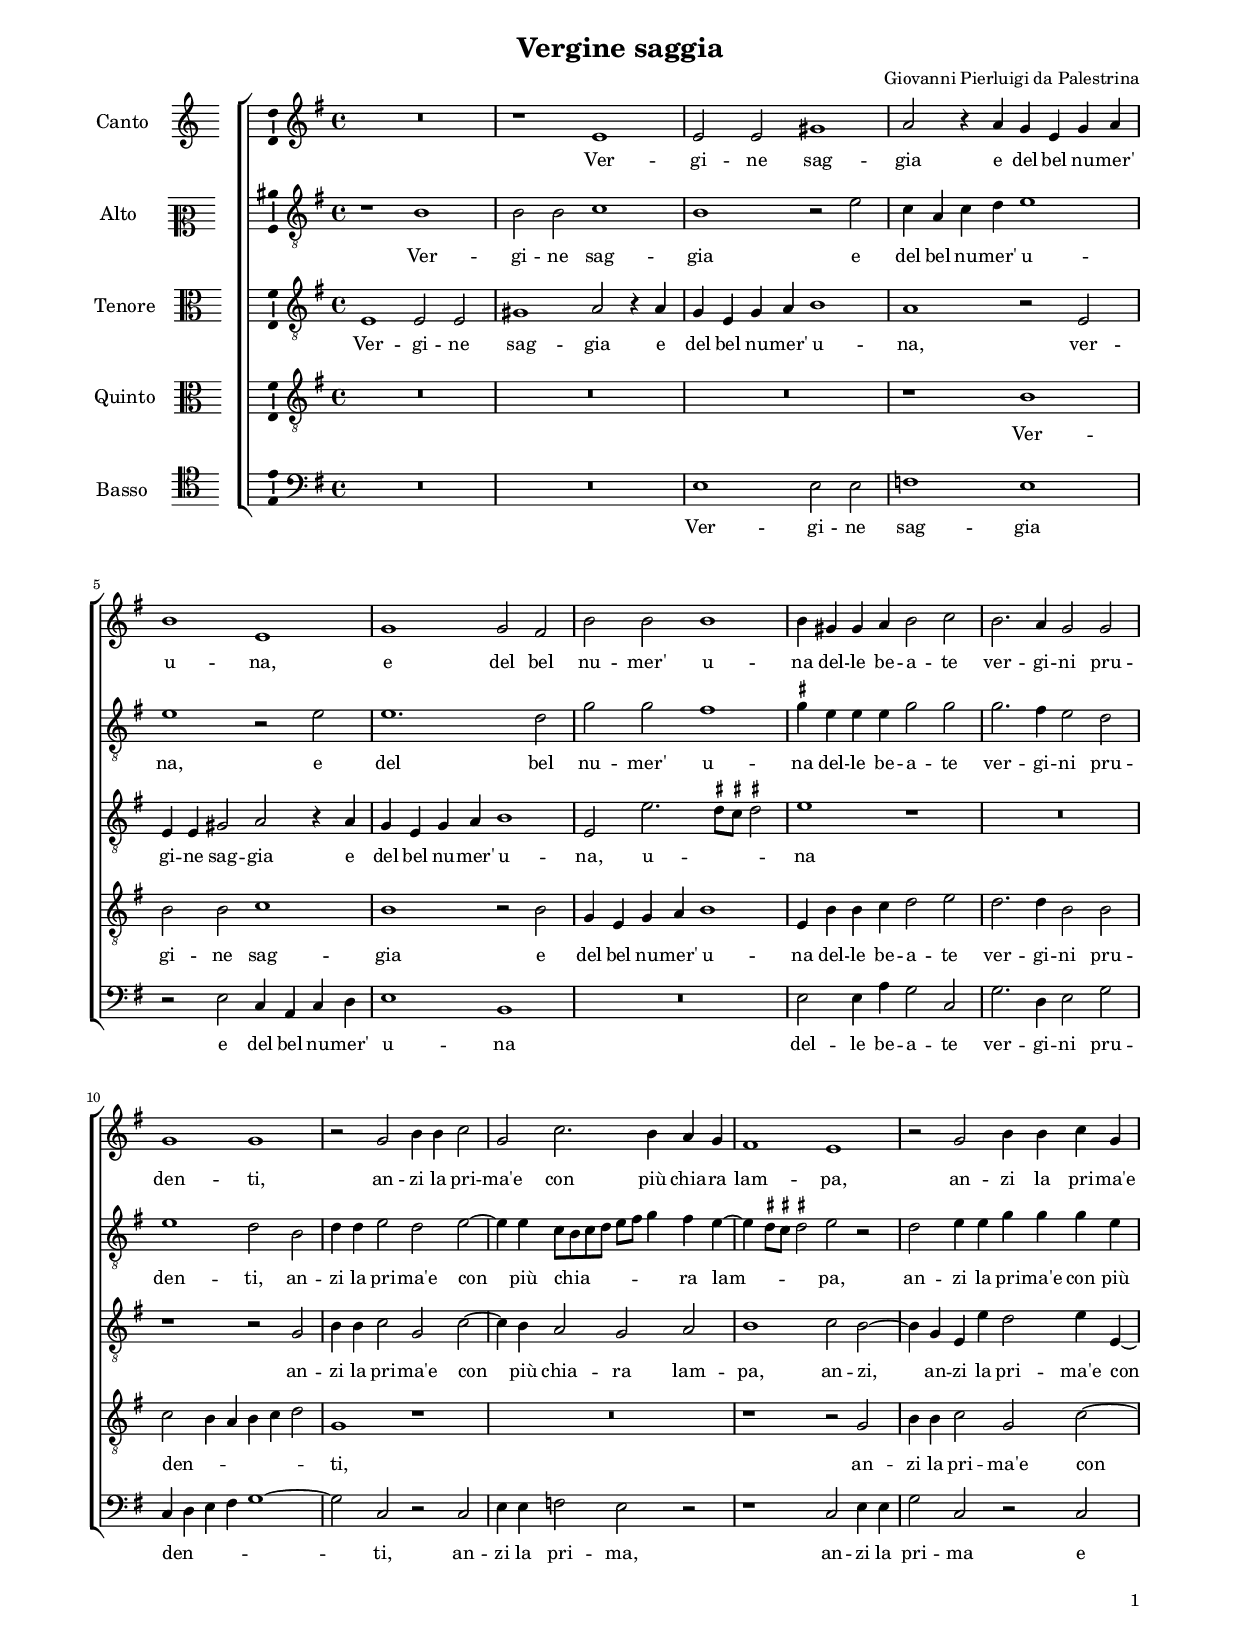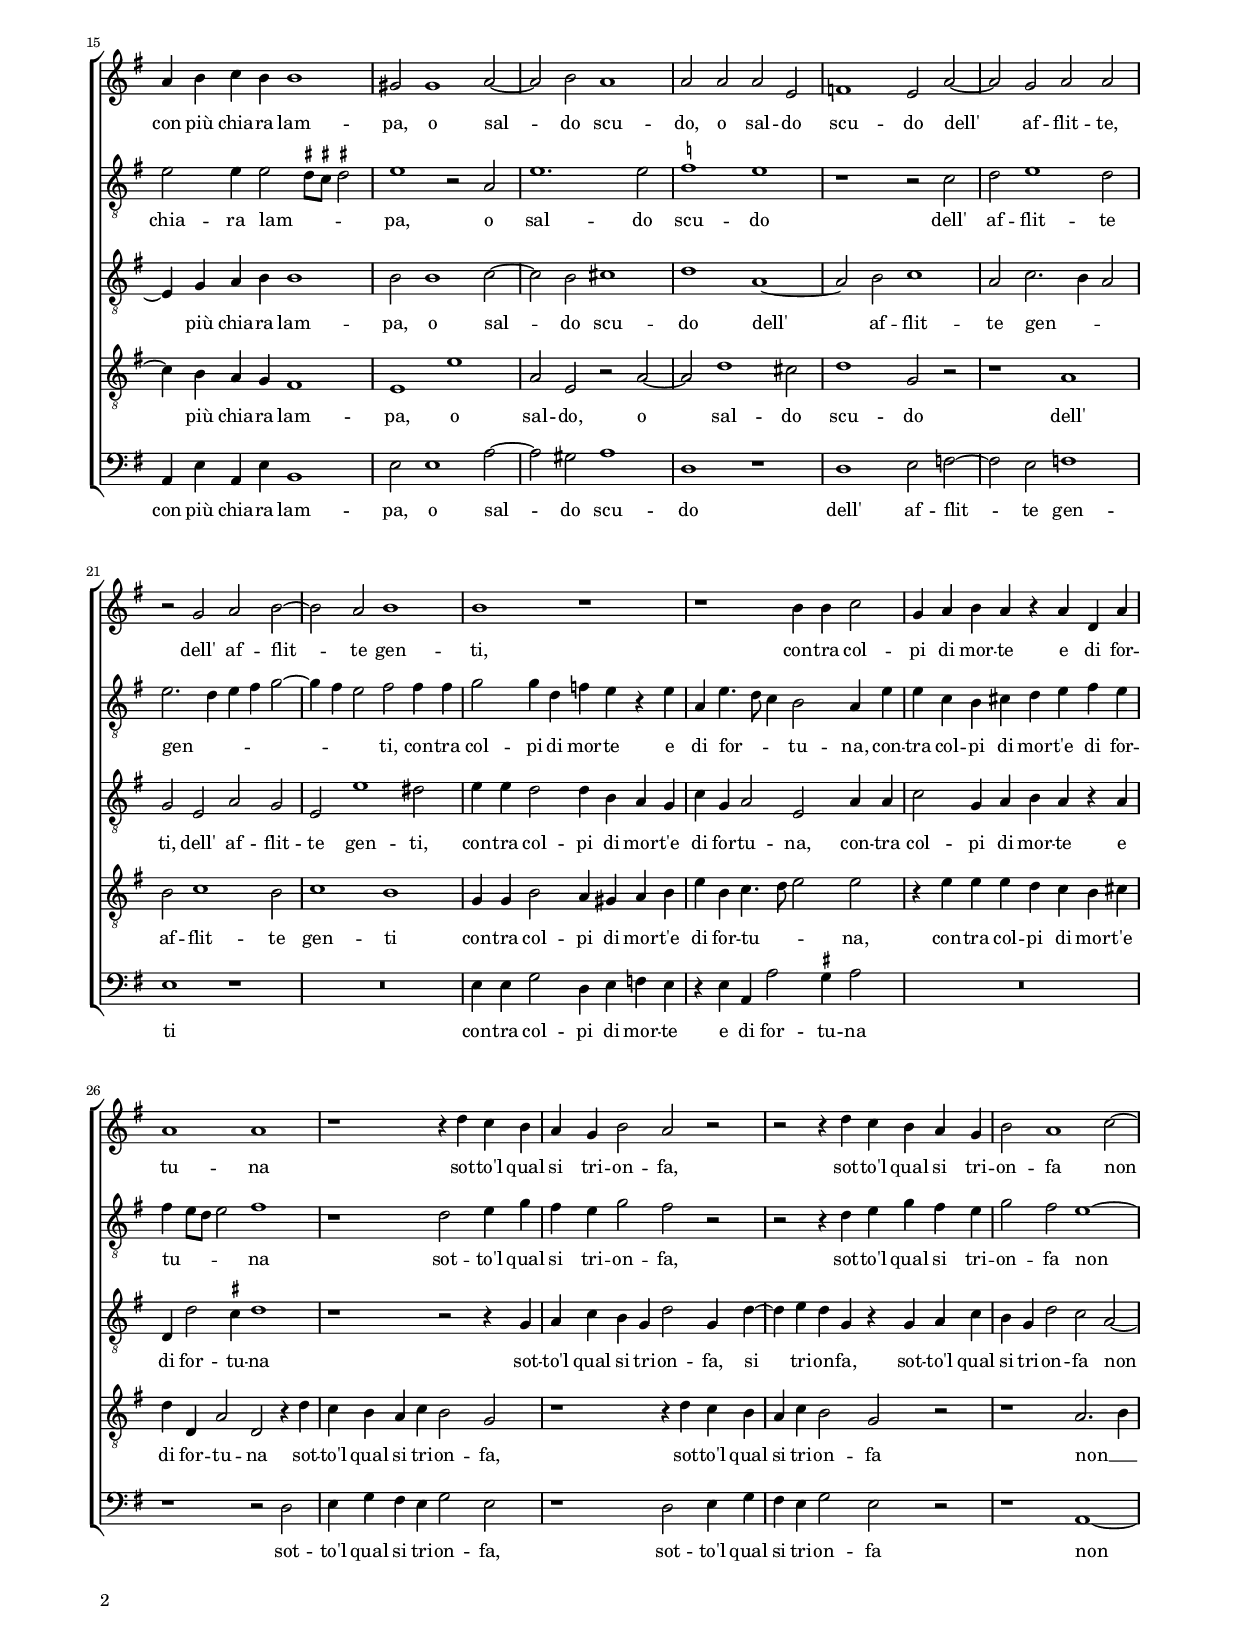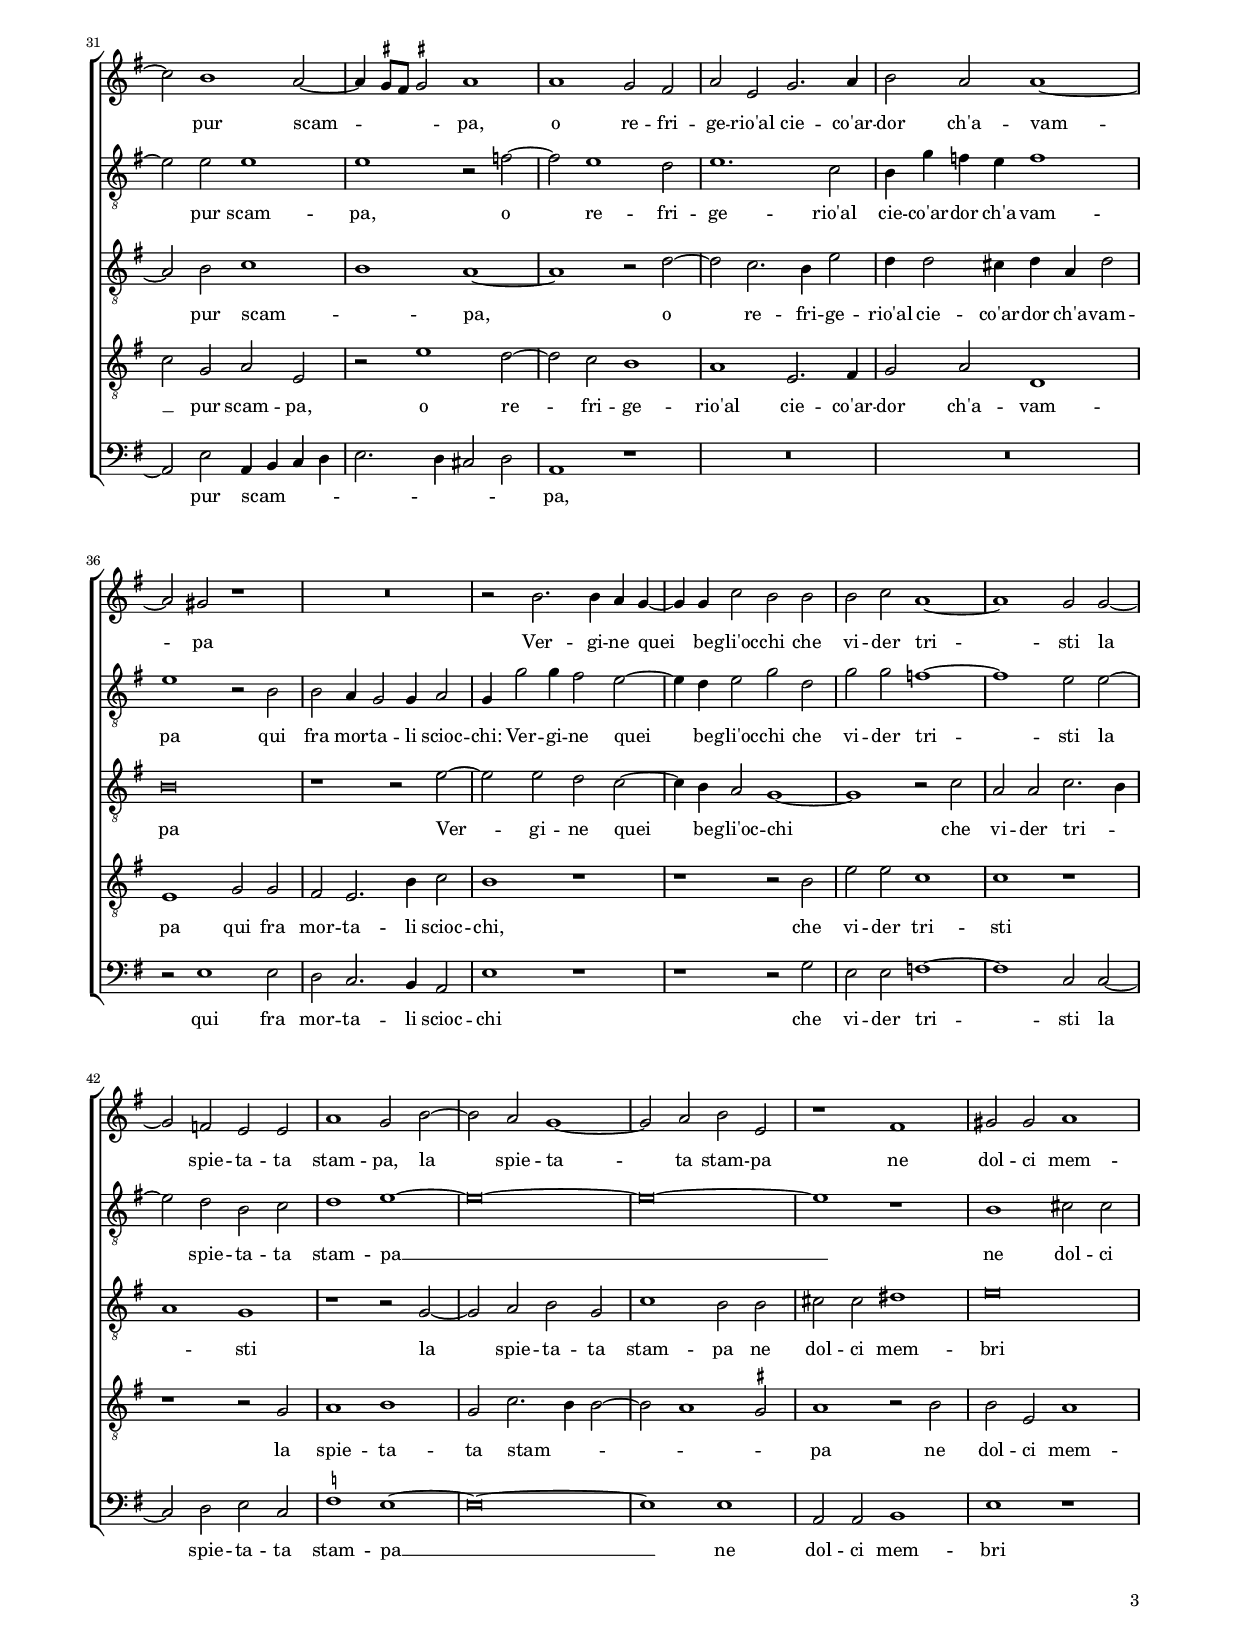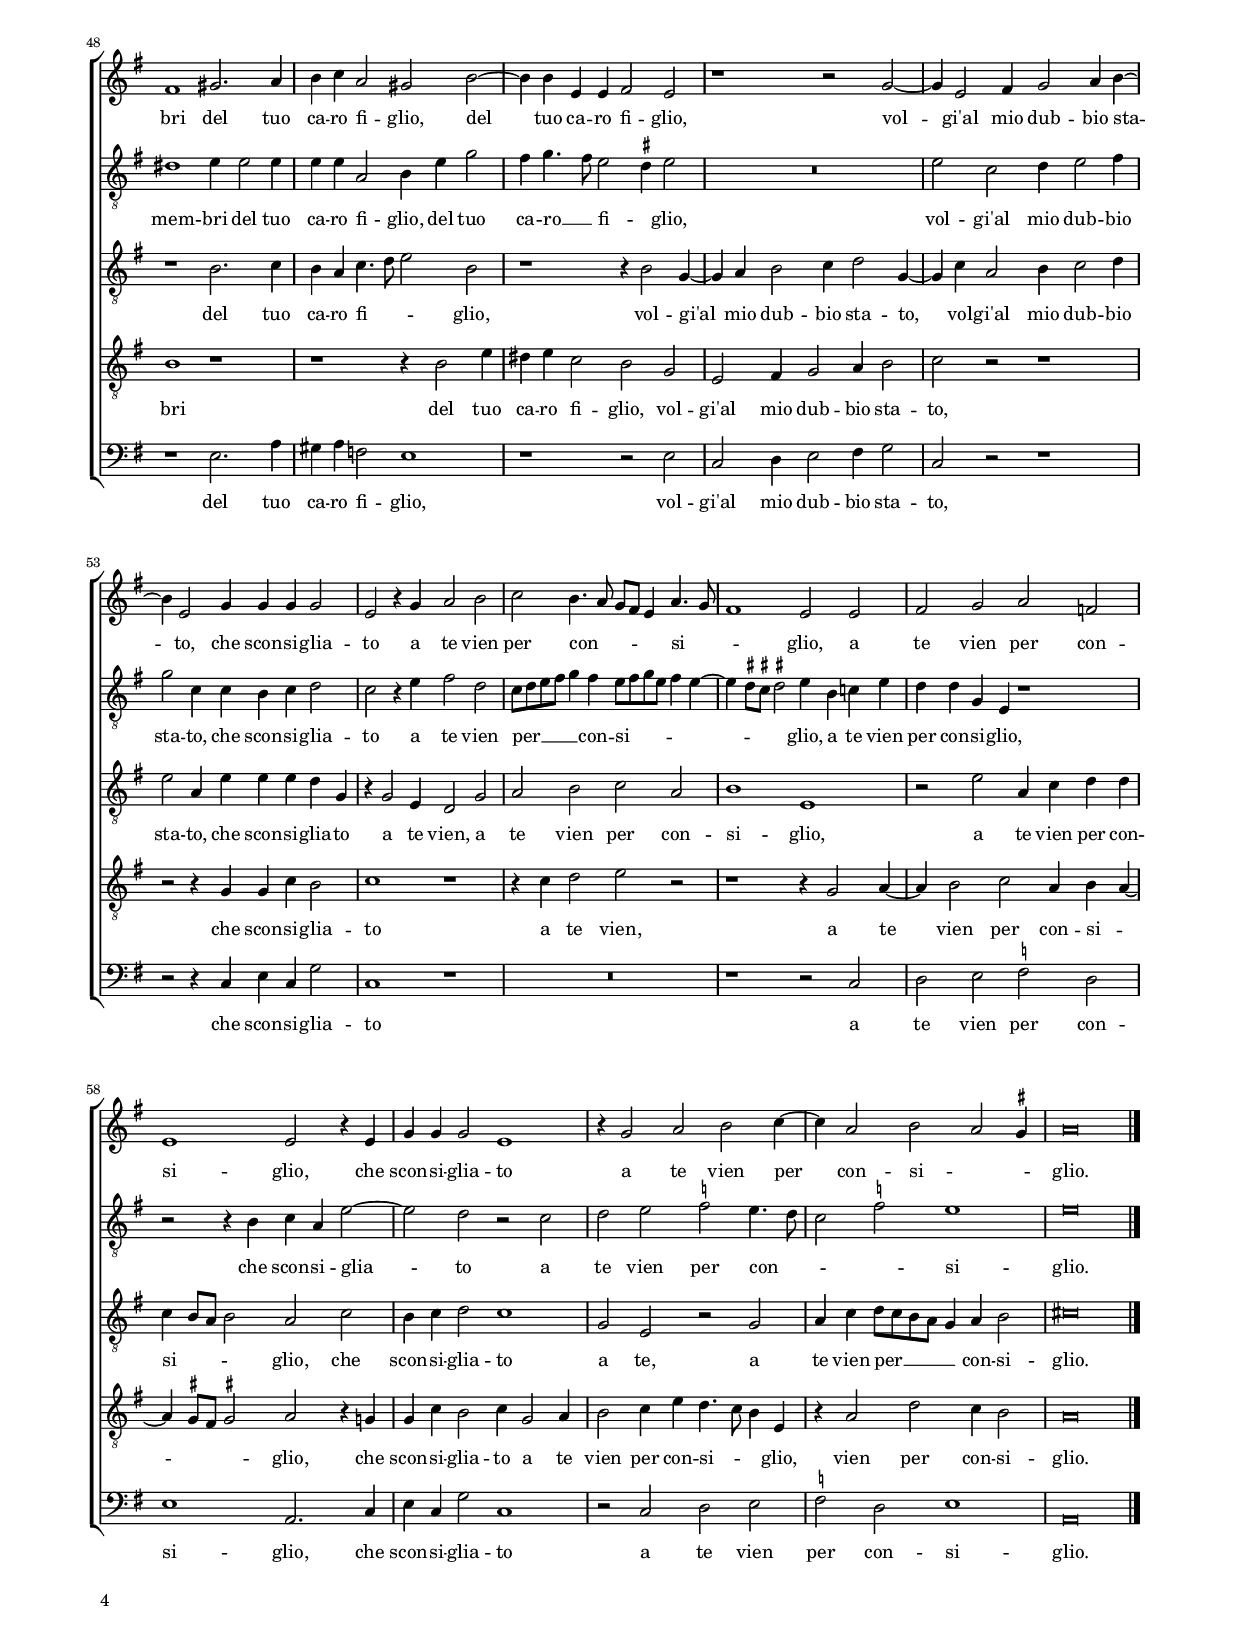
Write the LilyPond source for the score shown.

\header
{
  title="Vergine saggia"
  composer="Giovanni Pierluigi da Palestrina"
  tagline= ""
}

\version "2.22.2"
\language deutsch
#(set-global-staff-size 15)
% #(set-default-paper-size "letter")
#(ly:set-option 'point-and-click #f)




	ficta = { \once \set suggestAccidentals = ##t }

	forget = #(define-music-function (music) (ly:music?) #{
		\accidentalStyle forget
		$music
		\accidentalStyle default
		#})

    
    
\paper
	{
	top-margin = 1.8 \cm
	bottom-margin = 1.2 \cm
	left-margin = 1.7 \cm
	right-margin = 1.7 \cm
	ragged-bottom = ##f
	ragged-last-bottom = ##f
	print-page-number = ##f
	system-system-spacing = #'((basic-distance . 17) (minimum-distance . 14) (padding . 7) (strechability . 150))
    oddFooterMarkup=\markup   \fill-line { "" \fromproperty #'page:page-number-string }
    evenFooterMarkup=\markup  \fill-line { \fromproperty #'page:page-number-string "" }
    last-bottom-spacing = #'((basic-distance . 12) (minimum-distance . 7) (padding . 4))
	systems-per-page = 3
    page-count = 4
%	min-systems-per-page = 3
%	print-all-headers = ##t
%	print-first-page-number = ##t
%	first-page-number = 1
	}

	
global = {
    % \set Staff.autoBeaming = ##f
	\key c \major
	\time 4/4 \set Score.measureLength = #(ly:make-moment 2/1)
    \set Score.tempoHideNote = ##t
    \tempo 2 = 90
    \skip 1*2*62 \bar "|."
	}
    

incipitcantus = \markup { \score {
	{
	\set Staff.instrumentName = \markup { \fontsize #1 "Canto" }
	\key c \major
	\clef violin
	s4 \bar ""
	}
	\layout  {
	raggedright = ##t
	indent = 1.6 \cm
	line-width = 2.4\cm
	\context { \Staff \remove Time_signature_engraver }
	\override Staff.Clef.Y-extent = #'(0 . 0)
	}} \hspace #1 }

      
incipitaltus = \markup { \score {
	{
	\set Staff.instrumentName = \markup { \fontsize #1 "Alto" }
	\key c \major
	\clef mezzosoprano
	s4 \bar ""
	}
	\layout  {
	raggedright = ##t
	indent = 1.6 \cm
	line-width = 2.4\cm
	\context { \Staff \remove Time_signature_engraver }
	\override Staff.Clef.Y-extent = #'(0 . 0)
	}} \hspace #1 }


incipittenor = \markup { \score {
	{
	\set Staff.instrumentName = \markup { \fontsize #1 "Tenore" }
	\key c \major
	\clef alto
	s4 \bar ""
	}
	\layout  {
	raggedright = ##t
	indent = 1.6 \cm
	line-width = 2.4\cm
	\context { \Staff \remove Time_signature_engraver }
	\override Staff.Clef.Y-extent = #'(0 . 0)
	}} \hspace #1 }
      
      
incipitquintus = \markup { \score {
	{
	\set Staff.instrumentName = \markup { \fontsize #1 "Quinto" }
	\key c \major
	\clef alto
	s4 \bar ""
	}
	\layout  {
	raggedright = ##t
	indent = 1.6 \cm
	line-width = 2.4\cm
	\context { \Staff \remove Time_signature_engraver }
	\override Staff.Clef.Y-extent = #'(0 . 0)
	}} \hspace #1 }
      
      
incipitbassus = \markup { \score {
	{
	\set Staff.instrumentName = \markup { \fontsize #1 "Basso" }
	\key c \major
	\clef tenor
	s4 \bar ""
	}
	\layout  {
	raggedright = ##t
	indent = 1.6 \cm
	line-width = 2.4\cm
	\context { \Staff \remove Time_signature_engraver }
	\override Staff.Clef.Y-extent = #'(0 . 0)
	}} \hspace #1 }


cantus =  \relative c''
	{
	R\breve
	r1 a
	a2 a cis1
	d2 r4 d c a c d
%5
	e1 a, |
	c1 c2 h
	e2 e e1
	e4 cis cis d e2 f
	e2. d4 c2 c
%10
	c1 c |
	r2 c e4 e f2
	c2 f2. e4 d c
	h1 a
	r2 c e4 e f c
%15
	d4 e f e e1 |
	cis2 cis1 d2~
	d2 e d1
	d2 d d a
	b1 a2 d~
%20
	d2 c d d |
	r2 c d e~
	e2 d e1
	e1 r
	r1 e4 e f2
%25
	c4 d e d r4 d g, d' |
	d1 d
	r1 r4 g4 f e
	d4 c e2 d r
	r2 r4 g f e d c
%30
	e2 d1 f2~ |
	f2 e1 d2~
	d4 \ficta cis8 h \ficta cis!2 d1
	d1 c2 h
	d2 a c2. d4
%35
	e2 d d1~ |
	d2 cis r1
	R\breve
	r2 e2. e4 d c~
	c4 c f2 e e
%40
	e2 f d1~ |
	d1 c2 c~
	c2 b a a
	d1 c2 e~
	e2 d c1~
%45
	c2 d e a, |
	r1 h
	cis2 cis d1
	h1 cis2. d4
	e4 f d2 cis e~
%50
	e4 e a, a h2 a |
	r1 r2 c~
	c4 a2 h4 c2 d4 e~
	e4 a,2 c4 c c c2
	a2 r4 c d2 e
%55
	f2 e4. d8 c h a4 d4. c8 |
	h1 a2 a
	h2 c d b
	a1 a2 r4 a
	c4 c c2 a1
%60
	r4 c2 d2 e2 f4~ |
	f4 d2 e2 d2 \ficta cis4
	d\breve |
	}


altus =  \relative c'
	{
	r1 e
	e2 e f1
	e1 r2 a
	f4 d f g a1
%5
	a1 r2 a |
	a1. g2
	c2 c h1
	\ficta cis4 a a a \forget c2 c
	c2. h4 a2 g
%10
	a1 g2 e |
	g4 g a2 g a~
	a4 a f8 e f g a h c4 h a~
	a4 \ficta gis8 \ficta fis \ficta gis!2 a r
	g2 a4 a c4 c c a
%15
	a2 a4 a2 \ficta gis8 \ficta fis \ficta gis!2 |
	a1 r2 d,
	a'1. a2
	\ficta b1 a
	r1 r2 f
%20
	g2 a1 g2 |
	a2. g4 a h c2~
	c4 h a2 h h4 h
	c2 c4 g b a r a
	d,4 a'4. g8 f4 e2 d4 a'
%25
	a4 f e fis g a h a |
	h4 a8 g a2 h1
	r1 g2 a4 c
	h4 a c2 h r
	r2 r4 g a c h a
%30
	c2 h a1~ |
	a2 a a1
	a1 r2 b~
	b2 a1 g2
	a1. f2
%35
	e4 c' b a b1 |
	a1 r2 e
	e2 d4 c2 c4 d2
	c4 c'2 c4 h2 a~
	a4 g a2 c g
%40
	c2 c b1~ |
	b1 a2 a~
	a2 g e f
	g1 a~
	a\breve~
%45
	a\breve~ |
	a1 r
	e1 fis2 fis
	gis1 a4 a2 a4
	a4 a d,2 e4 a c2
%50
	h4 c4. h8 a2 \ficta gis4 a2 |
	R\breve
	a2 f g4 a2 h4
	c2 f,4 f e f g2
	f2 r4 a h2 g
%55
	f8 g a h c4 h a8 h c a h4 a~ |
	a4 \ficta gis8 \ficta fis \ficta gis!2 a4 e f a
	g4 g c, a r1
	r2 r4 e' f d a'2~
	a2 g r f
%60
	g2 a \ficta b a4. g8 |
	f2 \ficta b a1
	a\breve |
	}


tenor =  \relative c'
	{
	a1 a2 a
	cis1 d2 r4 d
	c4 a c d e1
	d1 r2 a
%5
	a4 a cis2 d r4 d |
	c4 a c d e1
	a,2 a'2. \ficta gis8 \ficta fis \ficta gis!2
	a1 r
	R\breve
%10
	r1 r2 c, |
	e4 e f2 c f~
	f4 e d2 c d
	e1 f2 e~
	e4 c a a' g2 a4 a,~
%15
	a4 c d e e1 |
	e2 e1 f2~
	f2 e fis1
	g1 d~
	d2 e f1
%20
	d2 f2. e4 d2 |
	c2 a d c
	a2 a'1 gis2
	a4 a g2 g4 e d c
	f4 c d2 a d4 d
%25
	f2 c4 d e d r d |
	g,4 g'2 \ficta fis4 g1
	r1 r2 r4 c,
	d4 f e c g'2 c,4 g'~
	g4 a g c, r4 c d f
%30
	e4 c g'2 f d~ |
	d2 e f1
	e1 d~
	d1 r2 g~
	g2 f2. e4 a2
%35
	g4 g2 fis4 g4 d g2 |
	e\breve
	r1 r2 a~
	a2 a g f~
	f4 e d2 c1~
%40
	c1 r2 f |
	d2 d f2. e4
	d1 c
	r1 r2 c~
	c2 d e c
%45
	f1 e2 e |
	fis2 fis gis1
	a\breve
	r1 e2. f4
	e4 d f4. g8 a2 e
%50
	r1 r4 e2 c4~ |
	c4 d e2 f4 g2 c,4~
	c4 f d2 e4 f2 g4
	a2 d,4 a' a a g c,
	r4 c2 a4 g2 c
%55
	d2 e f d |
	e1 a,
	r2 a' d,4 f g g
	f4 e8 d e2 d f
	e4 f g2 f1
%60
	c2 a r c |
	d4 f g8 f e d c4 d e2
	fis\breve |
	}


quintus  =  \relative c'
	{
	R\breve
	R\breve
	R\breve
	r1 e
%5
	e2 e f1 |
	e1 r2 e
	c4 a c d e1
	a,4 e' e f g2 a
	g2. g4 e2 e
%10
	f2 e4 d e f g2 |
	c,1 r
	R\breve
	r1 r2 c
	e4 e f2 c f~
%15
	f4 e d c h1 |
	a1 a'
	d,2 a r d~
	d2 g1 fis2
	g1 c,2 r
%20
	r1 d |
	e2 f1 e2
	f1 e
	c4 c e2 d4 cis d e
	a4 e f4. g8 a2 a
%25
	r4 a a a g4 f e fis |
	g4 g, d'2 g, r4 g'
	f4 e d f e2 c
	r1 r4 g' f e
	d4 f e2 c r
%30
	r1 d2. e4 |
	f2 c d a
	r2 a'1 g2~
	g2 f e1
	d1 a2. h4
%35
	c2 d g,1 |
	a1 c2 c
	h2 a2. e'4 f2
	e1 r
	r1 r2 e
%40
	a2 a f1 |
	f1 r
	r1 r2 c
	d1 e
	c2 f2. e4 e2~
%45
	e2 d1 \ficta cis2 |
	d1 r2 e
	e2 a, d1
	e1 r
	r1 r4 e2 a4
%50
	gis4 a f2 e c |
	a2 h4 c2 d4 e2
	f2 r r1
	r2 r4 c c f e2
	f1 r
%55
	r4 f g2 a r |
	r1 r4 c,2 d4~
	d4 e2 f2 d4 e d~
	d4 \ficta cis8 h \ficta cis!2 d r4 c
	c4 f e2 f4 c2 d4
%60
	e2 f4 a g4. f8 e4 a, |
	r4 d2 g2 f4 e2
	d\breve |
	}


bassus  =  \relative c
	{
	R\breve
	R\breve
	a'1 a2 a
	b1 a
%5
	r2 a f4 d f g |
	a1 e
	R\breve
	a2 a4 d c2 f,
	c'2. g4 a2 c
%10
	f,4 g a h c1~ |
	c2 f, r f
	a4 a b2 a r
	r1 f2 a4 a
	c2 f, r f
%15
	d4 a' d, a' e1 |
	a2 a1 d2~
	d2 cis d1
	g,1 r
	g1 a2 b~
%20
	b2 a b1 |
	a1 r
	R\breve
	a4 a c2 g4 a b a
	r4 a d, d'2 \ficta cis4 d2
%25
	R\breve |
	r1 r2 g,
	a4 c h a c2 a
	r1 g2 a4 c
	h4 a c2 a r
%30
	r1 d,~ |
	d2 a' d,4 e f g
	a2. g4 fis2 g
	d1 r
	R\breve
%35
	R\breve |
	r2 a'1 a2
	g2 f2. e4 d2
	a'1 r
	r1 r2 c
%40
	a2 a b1~ |
	b1 f2 f~
	f2 g a f
	\ficta b1 a~
	a\breve~
%45
	a1 a |
	d,2 d e1
	a1 r
	r1 a2. d4
	cis4 d b2 a1
%50
	r1 r2 a |
	f2 g4 a2 h4 c2
	f,2 r r1
	r2 r4 f a f c'2
	f,1 r
%55
	R\breve |
	r1 r2 f
	g2 a \ficta b g
	a1 d,2. f4
	a4 f c'2 f,1
%60
	r2 f g a |
	\ficta b2 g a1
	d,\breve |
	}


lyricscantus = \lyricmode {
	Ver -- gi -- ne sag -- gia e del bel nu -- mer' u -- na,
    e del bel nu -- mer' u -- na
    del -- le be -- a -- te ver -- gi -- ni pru -- den -- ti,
    an -- zi la pri -- ma'e con più chia -- ra lam -- pa,
    an -- zi la pri -- ma'e con più chia -- ra lam -- pa,
    o sal -- do scu -- do,
    o sal -- do scu -- do dell' af -- flit -- te,
    dell' af -- flit -- te gen -- ti,
    con -- tra col -- pi di mor -- te e di for -- tu -- na
    sot -- to'l qual si tri -- on -- fa,
    sot -- to'l qual si tri -- on -- fa non pur scam -- _ _ _ pa,
    o re -- fri -- ge -- rio'al cie -- co'ar -- dor ch'a -- vam -- pa
    Ver -- gi -- ne quei be -- gli'oc -- chi
    che vi -- der tri -- sti la spie -- ta -- ta stam -- pa,
    la spie -- ta -- ta stam -- pa
    ne dol -- ci mem -- bri del tuo ca -- ro fi -- glio,
    del tuo ca -- ro fi -- glio,
    vol -- gi'al mio dub -- bio sta -- to,
    che scon -- si -- glia -- to a te vien per con -- _ _ _ _ si -- _ _ glio,
    a te vien per con -- si -- glio,
    che scon -- si -- glia -- to a te vien per con -- si -- _ _ glio.
	}


lyricsaltus = \lyricmode {
	Ver -- gi -- ne sag -- gia e del bel nu -- mer' u -- na,
    e del bel nu -- mer' u -- na
    del -- le be -- a -- te ver -- gi -- ni pru -- den -- ti,
    an -- zi la pri -- ma'e con più chia -- _ _ _ _ _ _ ra lam -- _ _ _ pa,
    an -- zi la pri -- ma'e con più chia -- ra lam -- _ _ _ pa,
    o sal -- do scu -- do dell' af -- flit -- te gen -- _ _ _ _ _ _ ti,
    con -- tra col -- pi di mor -- te e di for -- _ _ tu -- na,
    con -- tra col -- pi di mor -- t'e di for -- tu -- _ _ _ na
    sot -- to'l qual si tri -- on -- fa,
    sot -- to'l qual si tri -- on -- fa non pur scam -- pa,
    o re -- fri -- ge -- rio'al cie -- co'ar -- dor ch'a -- vam -- pa
    qui fra mor -- ta -- li scioc -- chi:
    Ver -- gi -- ne quei be -- gli'oc -- chi
    che vi -- der tri -- sti la spie -- ta -- ta stam -- pa __
    ne dol -- ci mem -- bri del tuo ca -- ro fi -- glio,
    del tuo ca -- ro __ _ fi -- _ glio,
    vol -- gi'al mio dub -- bio sta -- to,
    che scon -- si -- glia -- to a te vien per __ _ _ _ _ con -- si -- _ _ _ _ _ _ _ _ glio,
    a te vien per con -- si -- glio,
    che scon -- si -- glia -- to a te vien per con -- _ _ _ si -- glio.
	}


lyricstenor = \lyricmode {
	Ver -- gi -- ne sag -- gia e del bel nu -- mer' u -- na,
    ver -- gi -- ne sag -- gia e del bel nu -- mer' u -- na,
    u -- _ _ _ na
    an -- zi la pri -- ma'e con più chia -- ra lam -- pa,
    an -- zi,
    an -- zi la pri -- ma'e con più chia -- ra lam -- pa,
    o sal -- do scu -- do dell' af -- flit -- te gen -- _ _ ti,
    dell' af -- flit -- te gen -- ti,
    con -- tra col -- pi di mor -- t'e di for -- tu -- na,
    con -- tra col -- pi di mor -- te e di for -- tu -- na
    sot -- to'l qual si tri -- on -- fa,
    si tri -- on -- fa,
    sot -- to'l qual si tri -- on -- fa non pur scam -- _ pa,
    o re -- fri -- ge -- rio'al cie -- co'ar -- dor ch'a -- vam -- pa
    Ver -- gi -- ne quei be -- gli'oc -- chi
    che vi -- der tri -- _ _ sti la spie -- ta -- ta stam -- pa
    ne dol -- ci mem -- bri del tuo ca -- ro fi -- _ _ glio,
    vol -- gi'al mio dub -- bio sta -- to,
    vol -- gi'al mio dub -- bio sta -- to,
    che scon -- si -- glia -- to a te vien,
    a te vien per con -- si -- glio,
    a te vien per con -- si -- _ _ _ glio,
    che scon -- si -- glia -- to a te,
    a te vien per __ _ _ _ _ con -- si -- glio.
	}


lyricsquintus = \lyricmode {
	Ver -- gi -- ne sag -- gia e del bel nu -- mer' u -- na
    del -- le be -- a -- te ver -- gi -- ni pru -- den -- _ _ _ _ _ ti,
    an -- zi la pri -- ma'e con più chia -- ra lam -- pa,
    o sal -- do,
    o sal -- do scu -- do dell' af -- flit -- te gen -- ti
    con -- tra col -- pi di mor -- t'e di for -- tu -- _ _ na,
    con -- tra col -- pi di mor -- t'e di for -- tu --  na
    sot -- to'l qual si tri -- on -- fa,
    sot -- to'l qual si tri -- on -- fa non __ _ _ pur scam -- pa,
    o re -- fri -- ge -- rio'al cie -- co'ar -- dor ch'a -- vam -- pa
    qui fra mor -- ta -- li scioc -- chi,
    che vi -- der tri -- sti la spie -- ta -- ta stam -- _ _ _ _ pa
    ne dol -- ci mem -- bri del tuo ca -- ro fi -- glio,
    vol -- gi'al mio dub -- bio sta -- to,
    che scon -- si -- glia -- to a te vien,
    a te vien per con -- si -- _ _ _ _ glio,
    che scon -- si -- glia -- to a te vien per con -- si -- _ _ glio,
    vien per con -- si -- glio.
	}


lyricsbassus = \lyricmode {
	Ver -- gi -- ne sag -- gia e del bel nu -- mer' u -- na
    del -- le be -- a -- te ver -- gi -- ni pru -- den -- _ _ _ _ ti,
    an -- zi la pri -- ma,
    an -- zi la pri -- ma e con più chia -- ra lam -- pa,
    o sal -- do scu -- do dell' af -- flit -- te gen -- ti
    con -- tra col -- pi di mor -- te e di for -- tu -- na
    sot -- to'l qual si tri -- on -- fa,
    sot -- to'l qual si tri -- on -- fa non pur scam -- _ _ _ _ _ _ _ pa,
    qui fra mor -- ta -- li scioc -- chi
    che vi -- der tri -- sti la spie -- ta -- ta stam -- pa __
    ne dol -- ci mem -- bri del tuo ca -- ro fi -- glio,
    vol -- gi'al mio dub -- bio sta -- to,
    che scon -- si -- glia -- to a te vien per con -- si -- glio,
    che scon -- si -- glia -- to a te vien per con -- si -- glio.
	}


\score
{  
    \transpose c g, {
	\new ChoirStaff \with { \override StaffGrouper.staff-staff-spacing.basic-distance = #12 }
	<<

	\new Staff << \global
	\new Voice="v1" {
		\set Staff.instrumentName=\incipitcantus
%		\set Staff.instrumentName= "S"
		\set Staff.midiInstrument = "reed organ"
		\clef violin
		\cantus }
	\new Lyrics \lyricsto "v1" {\lyricscantus }
	>>


	\new Staff << \global
	\new Voice="v2" {
		\set Staff.instrumentName=\incipitaltus
%		\set Staff.instrumentName= "A"
		\set Staff.midiInstrument = "reed organ"
		\clef "G_8"
		\altus}
	\new Lyrics \lyricsto "v2" {\lyricsaltus }
	>>


	\new Staff << \global
	\new Voice="v3" {
		\set Staff.instrumentName=\incipittenor
%		\set Staff.instrumentName= "T"
		\set Staff.midiInstrument = "reed organ"
		\clef "G_8"
		\tenor }
	\new Lyrics \lyricsto "v3" {\lyricstenor }
	>>


	\new Staff << \global
	\new Voice="v5" {
		\set Staff.instrumentName=\incipitquintus
%		\set Staff.instrumentName= "Q"
		\set Staff.midiInstrument = "reed organ"
		\clef "G_8"
		\quintus}
	\new Lyrics \lyricsto "v5" {\lyricsquintus }
	>>


	\new Staff << \global
	\new Voice="v4" {
		\set Staff.instrumentName=\incipitbassus
%		\set Staff.instrumentName= "B"
		\set Staff.midiInstrument = "reed organ"
        \clef bass 
		\bassus }
	\new Lyrics \lyricsto "v4" {\lyricsbassus}
	>>

	>>
	} % transpose

	\layout
	{
	indent = 2.5\cm
	\context { \Lyrics \override VerticalAxisGroup.nonstaff-relatedstaff-spacing.padding = #1.4 }
%	\context { \Lyrics \override LyricText.font-size = #1 }
	\context { \Staff \override TimeSignature.break-visibility = #end-of-line-invisible }
	\context { \Staff \consists "Ambitus_engraver" }
%   \context { \Staff \consists "Custos_engraver" }
%   \context { \Staff \override Custos.style = #'mensural }
%	\context { \Voice \override Slur.transparent = ##t }
	\context { \Score \override BarNumber.padding = #2 }
	\context { \Voice \override NoteHead.style = #'baroque }
	}

\midi
	{
    	
	}

}


% EOF
